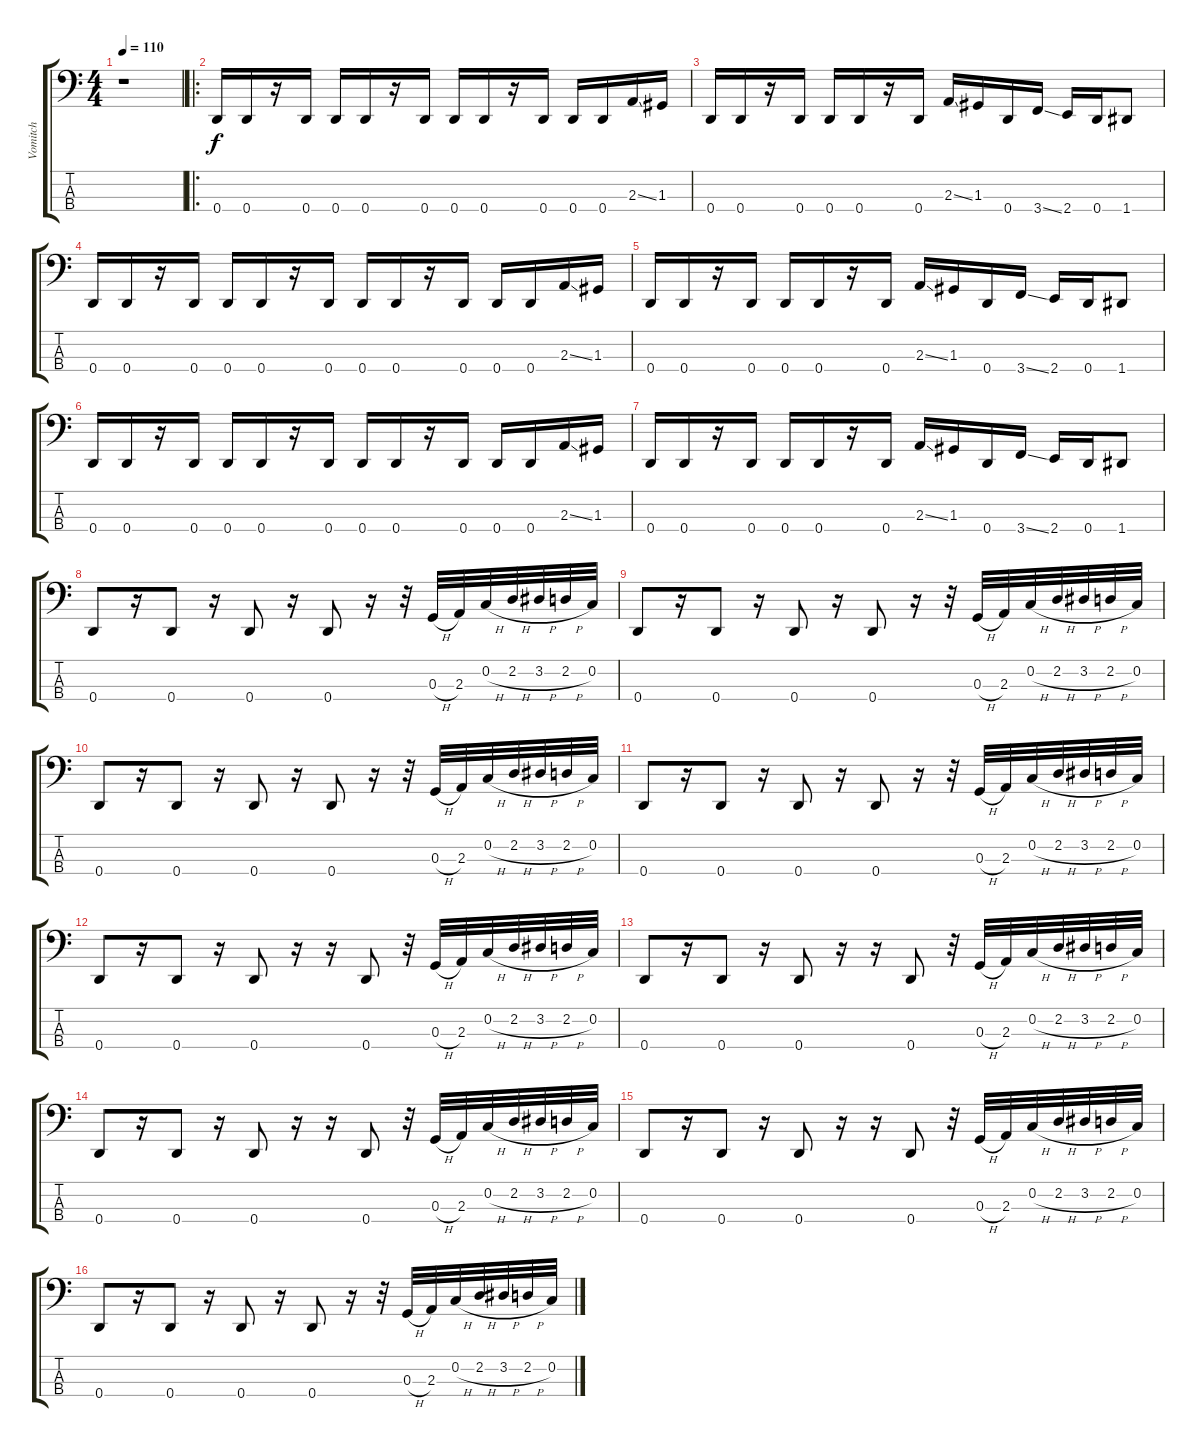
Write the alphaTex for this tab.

\track ("Vomitch" "Vomitch") {instrument electricbasspick}
\staff {score tabs}
\tuning (F2 C2 G1 D1) {hide}
\ts (4 4)
\tempo 110
\clef f4
\ks c
r.1{dy f} |
\ro
0.4.16 0.4.16 r.16 0.4.16 0.4.16 0.4.16 r.16 0.4.16 0.4.16 0.4.16 r.16 0.4.16 0.4.16 0.4.16 2.3{ss}.16 1.3.16 |
0.4.16 0.4.16 r.16 0.4.16 0.4.16 0.4.16 r.16 0.4.16 2.3{ss}.16 1.3.16 0.4.16 3.4{ss}.16 2.4.16 0.4.16 1.4.8 |
0.4.16 0.4.16 r.16 0.4.16 0.4.16 0.4.16 r.16 0.4.16 0.4.16 0.4.16 r.16 0.4.16 0.4.16 0.4.16 2.3{ss}.16 1.3.16 |
0.4.16 0.4.16 r.16 0.4.16 0.4.16 0.4.16 r.16 0.4.16 2.3{ss}.16 1.3.16 0.4.16 3.4{ss}.16 2.4.16 0.4.16 1.4.8 |
0.4.16 0.4.16 r.16 0.4.16 0.4.16 0.4.16 r.16 0.4.16 0.4.16 0.4.16 r.16 0.4.16 0.4.16 0.4.16 2.3{ss}.16 1.3.16 |
0.4.16 0.4.16 r.16 0.4.16 0.4.16 0.4.16 r.16 0.4.16 2.3{ss}.16 1.3.16 0.4.16 3.4{ss}.16 2.4.16 0.4.16 1.4.8 |
0.4.8 r.16 0.4.8 r.16 0.4.8 r.16 0.4.8 r.16 r.32 0.3{h}.32 2.3.32 0.2{h}.32 2.2{h}.32 3.2{h}.32 2.2{h}.32 0.2.32 |
0.4.8 r.16 0.4.8 r.16 0.4.8 r.16 0.4.8 r.16 r.32 0.3{h}.32 2.3.32 0.2{h}.32 2.2{h}.32 3.2{h}.32 2.2{h}.32 0.2.32 |
0.4.8 r.16 0.4.8 r.16 0.4.8 r.16 0.4.8 r.16 r.32 0.3{h}.32 2.3.32 0.2{h}.32 2.2{h}.32 3.2{h}.32 2.2{h}.32 0.2.32 |
0.4.8 r.16 0.4.8 r.16 0.4.8 r.16 0.4.8 r.16 r.32 0.3{h}.32 2.3.32 0.2{h}.32 2.2{h}.32 3.2{h}.32 2.2{h}.32 0.2.32 |
0.4.8 r.16 0.4.8 r.16 0.4.8 r.16 r.16 0.4.8 r.32 0.3{h}.32 2.3.32 0.2{h}.32 2.2{h}.32 3.2{h}.32 2.2{h}.32 0.2.32 |
0.4.8 r.16 0.4.8 r.16 0.4.8 r.16 r.16 0.4.8 r.32 0.3{h}.32 2.3.32 0.2{h}.32 2.2{h}.32 3.2{h}.32 2.2{h}.32 0.2.32 |
0.4.8 r.16 0.4.8 r.16 0.4.8 r.16 r.16 0.4.8 r.32 0.3{h}.32 2.3.32 0.2{h}.32 2.2{h}.32 3.2{h}.32 2.2{h}.32 0.2.32 |
0.4.8 r.16 0.4.8 r.16 0.4.8 r.16 r.16 0.4.8 r.32 0.3{h}.32 2.3.32 0.2{h}.32 2.2{h}.32 3.2{h}.32 2.2{h}.32 0.2.32 |
0.4.8 r.16 0.4.8 r.16 0.4.8 r.16 0.4.8 r.16 r.32 0.3{h}.32 2.3.32 0.2{h}.32 2.2{h}.32 3.2{h}.32 2.2{h}.32 0.2.32
